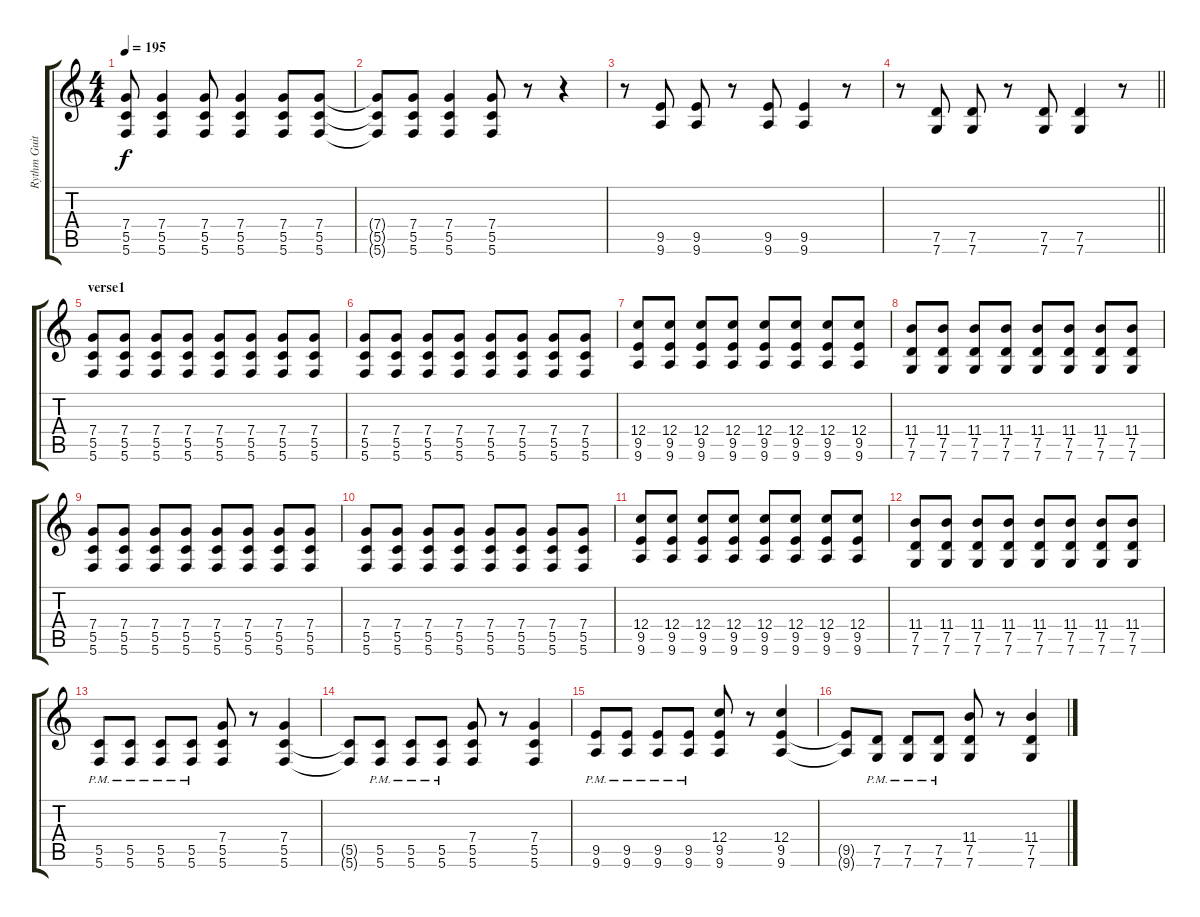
\track ("Rythm Guitar" "Rythm Guit") {instrument overdrivenguitar}
\staff {score tabs}
\tuning (D4 A3 F3 C3 G2 C2) {hide}
\ts (4 4)
\tempo 195
\clef g2
\ks c
(7.4 5.5 5.6).8{dy f} (7.4 5.5 5.6).4 (7.4 5.5 5.6).8 (7.4 5.5 5.6).4 (7.4 5.5 5.6).8 (7.4 5.5 5.6).8 |
(7.4{t} 5.5{t} 5.6{t}).8 (7.4 5.5 5.6).8 (7.4 5.5 5.6).4 (7.4 5.5 5.6).8 r.8 r.4 |
r.8 (9.5 9.6).8 (9.5 9.6).8 r.8 (9.5 9.6).8 (9.5 9.6).4 r.8 |
\barLineRight lightlight
r.8 (7.5 7.6).8 (7.5 7.6).8 r.8 (7.5 7.6).8 (7.5 7.6).4 r.8 |
\section ("" "verse1")
(7.4 5.5 5.6).8 (7.4 5.5 5.6).8 (7.4 5.5 5.6).8 (7.4 5.5 5.6).8 (7.4 5.5 5.6).8 (7.4 5.5 5.6).8 (7.4 5.5 5.6).8 (7.4 5.5 5.6).8 |
(7.4 5.5 5.6).8 (7.4 5.5 5.6).8 (7.4 5.5 5.6).8 (7.4 5.5 5.6).8 (7.4 5.5 5.6).8 (7.4 5.5 5.6).8 (7.4 5.5 5.6).8 (7.4 5.5 5.6).8 |
(12.4 9.5 9.6).8 (12.4 9.5 9.6).8 (12.4 9.5 9.6).8 (12.4 9.5 9.6).8 (12.4 9.5 9.6).8 (12.4 9.5 9.6).8 (12.4 9.5 9.6).8 (12.4 9.5 9.6).8 |
(11.4 7.5 7.6).8 (11.4 7.5 7.6).8 (11.4 7.5 7.6).8 (11.4 7.5 7.6).8 (11.4 7.5 7.6).8 (11.4 7.5 7.6).8 (11.4 7.5 7.6).8 (11.4 7.5 7.6).8 |
(7.4 5.5 5.6).8 (7.4 5.5 5.6).8 (7.4 5.5 5.6).8 (7.4 5.5 5.6).8 (7.4 5.5 5.6).8 (7.4 5.5 5.6).8 (7.4 5.5 5.6).8 (7.4 5.5 5.6).8 |
(7.4 5.5 5.6).8 (7.4 5.5 5.6).8 (7.4 5.5 5.6).8 (7.4 5.5 5.6).8 (7.4 5.5 5.6).8 (7.4 5.5 5.6).8 (7.4 5.5 5.6).8 (7.4 5.5 5.6).8 |
(12.4 9.5 9.6).8 (12.4 9.5 9.6).8 (12.4 9.5 9.6).8 (12.4 9.5 9.6).8 (12.4 9.5 9.6).8 (12.4 9.5 9.6).8 (12.4 9.5 9.6).8 (12.4 9.5 9.6).8 |
(11.4 7.5 7.6).8 (11.4 7.5 7.6).8 (11.4 7.5 7.6).8 (11.4 7.5 7.6).8 (11.4 7.5 7.6).8 (11.4 7.5 7.6).8 (11.4 7.5 7.6).8 (11.4 7.5 7.6).8 |
(5.5{pm} 5.6{pm}).8 (5.5{pm} 5.6{pm}).8 (5.5{pm} 5.6{pm}).8 (5.5{pm} 5.6{pm}).8 (7.4 5.5 5.6).8 r.8 (7.4 5.5 5.6).4 |
(5.5{t} 5.6{t}).8 (5.5{pm} 5.6{pm}).8 (5.5{pm} 5.6{pm}).8 (5.5{pm} 5.6{pm}).8 (7.4 5.5 5.6).8 r.8 (7.4 5.5 5.6).4 |
(9.5{pm} 9.6{pm}).8 (9.5{pm} 9.6{pm}).8 (9.5{pm} 9.6{pm}).8 (9.5{pm} 9.6{pm}).8 (12.4 9.5 9.6).8 r.8 (12.4 9.5 9.6).4 |
(9.5{t} 9.6{t}).8 (7.5{pm} 7.6{pm}).8 (7.5{pm} 7.6{pm}).8 (7.5{pm} 7.6{pm}).8 (11.4 7.5 7.6).8 r.8 (11.4 7.5 7.6).4
